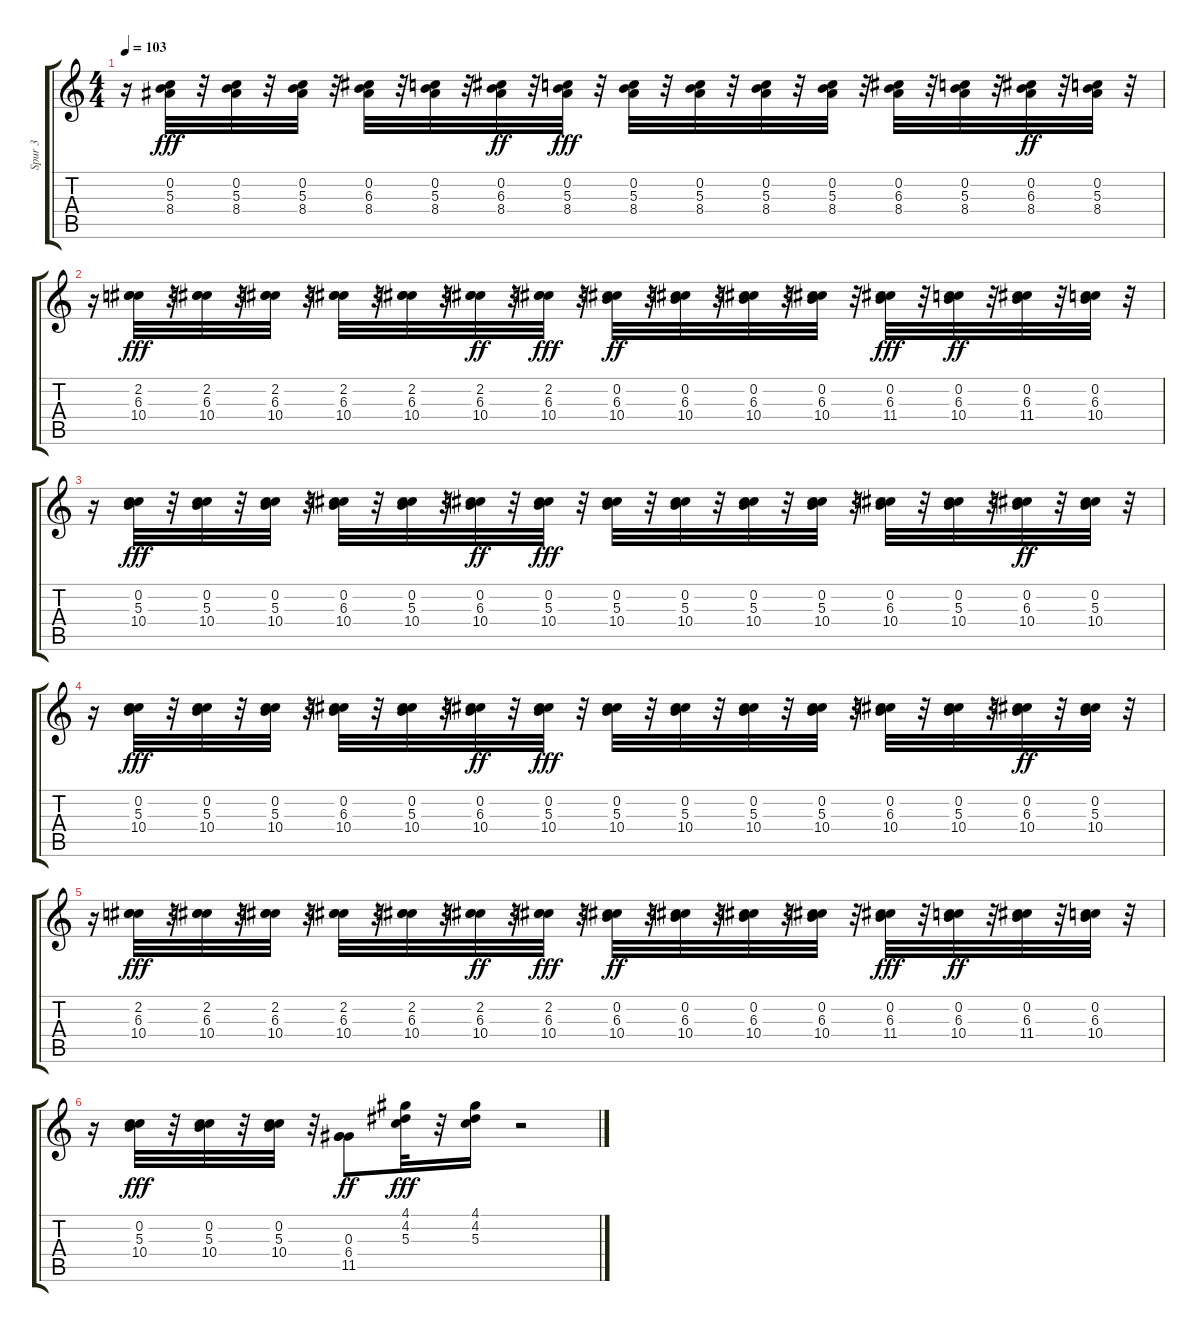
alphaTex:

\track ("Spur 3" "Spur 3") {instrument acousticguitarnylon}
\staff {score tabs}
\tuning (E4 B3 G3 D3 A2 E2) {hide}
\ts (4 4)
\tempo 103
\clef g2
\ks c
r.16{dy ff} (0.2 5.3 8.4).32{dy fff balance 0} r.32 (0.2 5.3 8.4).32{balance 16} r.32 (0.2 5.3 8.4).32{balance 0} r.32 (0.2 6.3 8.4).32{balance 16} r.32 (0.2 5.3 8.4).32{balance 0} r.32 (0.2 6.3 8.4).32{dy ff balance 16} r.32 (0.2 5.3 8.4).32{dy fff balance 0} r.32 (0.2 5.3 8.4).32{balance 16} r.32 (0.2 5.3 8.4).32{balance 0} r.32 (0.2 5.3 8.4).32{balance 16} r.32 (0.2 5.3 8.4).32{balance 0} r.32 (0.2 6.3 8.4).32{balance 16} r.32 (0.2 5.3 8.4).32{balance 0} r.32 (0.2 6.3 8.4).32{dy ff balance 16} r.32 (0.2 5.3 8.4).32{balance 0} r.32 |
r.16 (2.2 6.3 10.4).32{dy fff balance 0} r.32 (2.2 6.3 10.4).32{balance 16} r.32 (2.2 6.3 10.4).32{balance 0} r.32 (2.2 6.3 10.4).32{balance 16} r.32 (2.2 6.3 10.4).32{balance 0} r.32 (2.2 6.3 10.4).32{dy ff balance 16} r.32 (2.2 6.3 10.4).32{dy fff balance 0} r.32 (0.2 6.3 10.4).32{dy ff balance 16} r.32 (0.2 6.3 10.4).32{balance 0} r.32 (0.2 6.3 10.4).32{balance 16} r.32 (0.2 6.3 10.4).32{balance 0} r.32 (0.2 6.3 11.4).32{dy fff balance 16} r.32 (0.2 6.3 10.4).32{dy ff balance 0} r.32 (0.2 6.3 11.4).32{balance 16} r.32 (0.2 6.3 10.4).32{balance 0} r.32 |
r.16 (0.2 5.3 10.4).32{dy fff balance 0} r.32 (0.2 5.3 10.4).32{balance 16} r.32 (0.2 5.3 10.4).32{balance 0} r.32 (0.2 6.3 10.4).32{balance 16} r.32 (0.2 5.3 10.4).32{balance 0} r.32 (0.2 6.3 10.4).32{dy ff balance 16} r.32 (0.2 5.3 10.4).32{dy fff balance 0} r.32 (0.2 5.3 10.4).32{balance 16} r.32 (0.2 5.3 10.4).32{balance 0} r.32 (0.2 5.3 10.4).32{balance 16} r.32 (0.2 5.3 10.4).32{balance 0} r.32 (0.2 6.3 10.4).32{balance 16} r.32 (0.2 5.3 10.4).32{balance 0} r.32 (0.2 6.3 10.4).32{dy ff balance 16} r.32 (0.2 5.3 10.4).32{balance 0} r.32 |
r.16 (0.2 5.3 10.4).32{dy fff balance 0} r.32 (0.2 5.3 10.4).32{balance 16} r.32 (0.2 5.3 10.4).32{balance 0} r.32 (0.2 6.3 10.4).32{balance 16} r.32 (0.2 5.3 10.4).32{balance 0} r.32 (0.2 6.3 10.4).32{dy ff balance 16} r.32 (0.2 5.3 10.4).32{dy fff balance 0} r.32 (0.2 5.3 10.4).32{balance 16} r.32 (0.2 5.3 10.4).32{balance 0} r.32 (0.2 5.3 10.4).32{balance 16} r.32 (0.2 5.3 10.4).32{balance 0} r.32 (0.2 6.3 10.4).32{balance 16} r.32 (0.2 5.3 10.4).32{balance 0} r.32 (0.2 6.3 10.4).32{dy ff balance 16} r.32 (0.2 5.3 10.4).32{balance 0} r.32 |
r.16 (2.2 6.3 10.4).32{dy fff balance 0} r.32 (2.2 6.3 10.4).32{balance 16} r.32 (2.2 6.3 10.4).32{balance 0} r.32 (2.2 6.3 10.4).32{balance 16} r.32 (2.2 6.3 10.4).32{balance 0} r.32 (2.2 6.3 10.4).32{dy ff balance 16} r.32 (2.2 6.3 10.4).32{dy fff balance 0} r.32 (0.2 6.3 10.4).32{dy ff balance 16} r.32 (0.2 6.3 10.4).32{balance 0} r.32 (0.2 6.3 10.4).32{balance 16} r.32 (0.2 6.3 10.4).32{balance 0} r.32 (0.2 6.3 11.4).32{dy fff balance 16} r.32 (0.2 6.3 10.4).32{dy ff balance 0} r.32 (0.2 6.3 11.4).32{balance 16} r.32 (0.2 6.3 10.4).32{balance 0} r.32 |
r.16 (0.2 5.3 10.4).32{dy fff balance 0} r.32 (0.2 5.3 10.4).32{balance 16} r.32 (0.2 5.3 10.4).32{balance 0} r.32 (0.3 6.4 11.5).8{dy ff balance 8} (4.1 4.2 5.3).32{dy fff} r.32 (4.1 4.2 5.3).16 r.2
